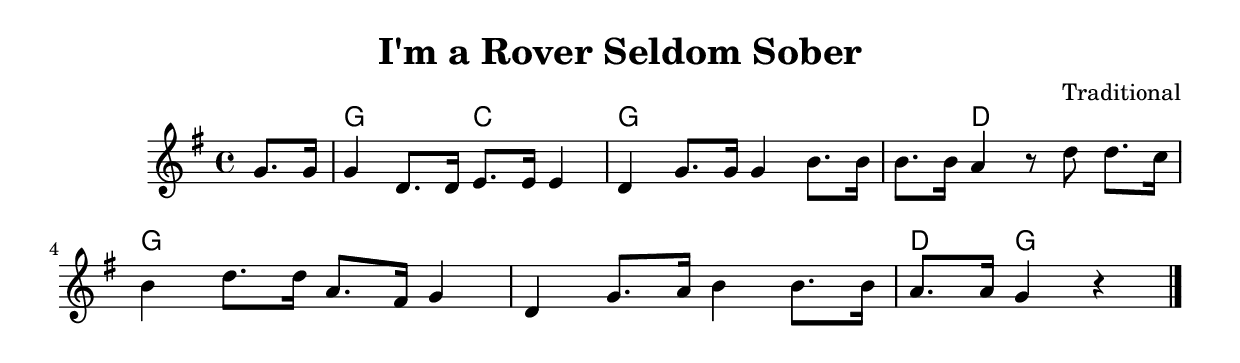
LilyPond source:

\version "2.18.2"
\include "articulate.ly"

\header {
  title = "I'm a Rover Seldom Sober"
  composer = "Traditional"
}

global = {
  \time 4/4
  \key g \major
}

chordNames = \chordmode {
  \global
  s4 g2 c g1*5/4 d1*3/4 g1*2 d4 g2  
}

melody = \relative g' {
  \global
  \partial 4 g8. g16 |
  g4 d8. d16 e8. e16 e4 |
  d g8. g16 g4 b8. b16 |
  b8. b16 a4 r8 d8 d8. c16 |
  b4 d8. d16 a8. fis16 g4 d |
  g8. a16 b4 b8. b16 a8. |
  a16 g4 r4 \bar "|."  
}

\book {
    \score {
        <<
            \new ChordNames \chordNames
            \new Staff { \melody }
        >>
        \layout {}
    }
}

\book {
    \score {
        \unfoldRepeats \articulate
            <<
                \new Voice = "chords" {
                    \chordNames
                }
                \new Voice = "melody" {
                    \melody
                }
            >>
        \midi {
            \tempo 4 = 130
        }
    }
}
